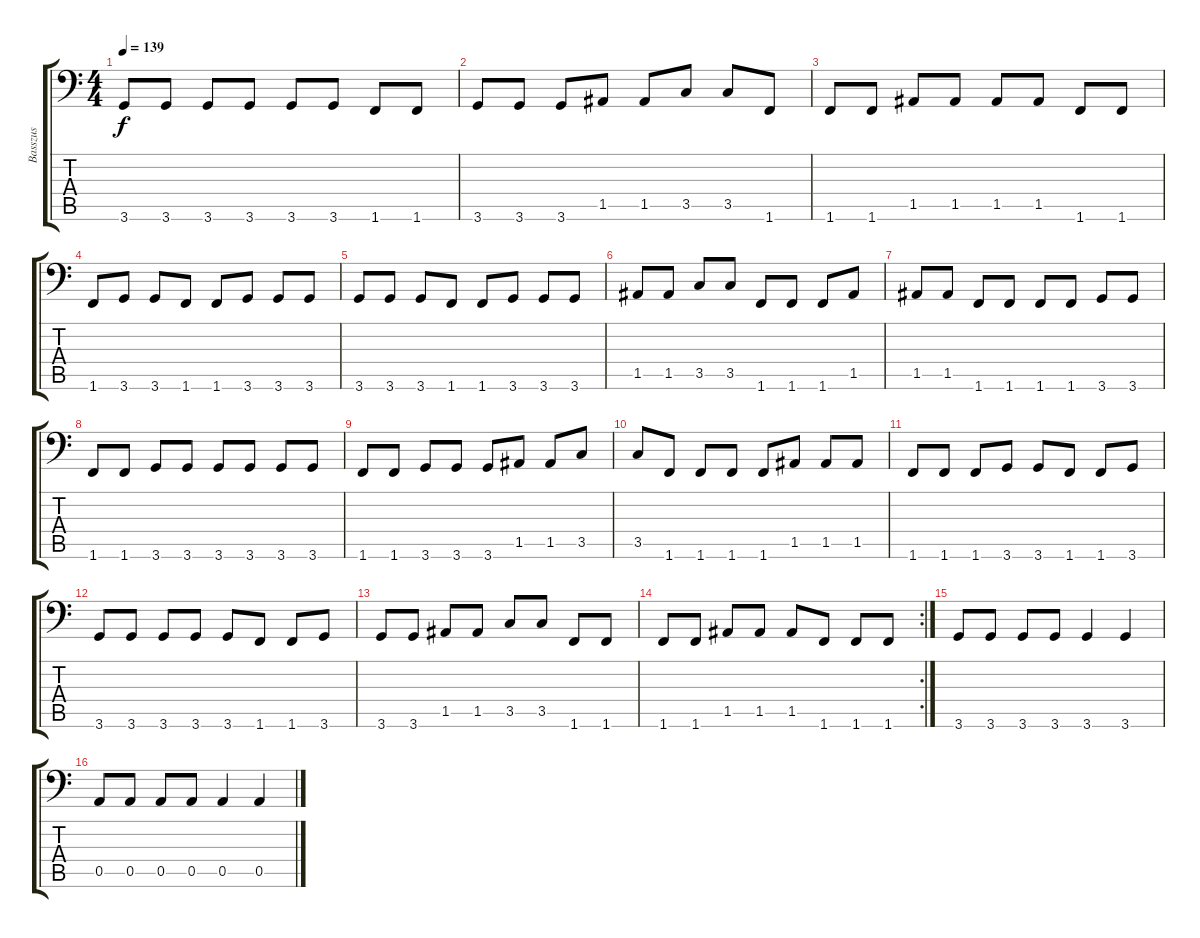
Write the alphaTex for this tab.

\track ("Basszus" "Basszus") {instrument electricbasspick}
\staff {score tabs}
\tuning (E3 B2 G2 D2 A1 E1) {hide}
\ts (4 4)
\tempo 139
\clef f4
\ks c
3.6.8{dy f} 3.6.8 3.6.8 3.6.8 3.6.8 3.6.8 1.6.8 1.6.8 |
3.6.8 3.6.8 3.6.8 1.5.8 1.5.8 3.5.8 3.5.8 1.6.8 |
1.6.8 1.6.8 1.5.8 1.5.8 1.5.8 1.5.8 1.6.8 1.6.8 |
1.6.8 3.6.8 3.6.8 1.6.8 1.6.8 3.6.8 3.6.8 3.6.8 |
3.6.8 3.6.8 3.6.8 1.6.8 1.6.8 3.6.8 3.6.8 3.6.8 |
1.5.8 1.5.8 3.5.8 3.5.8 1.6.8 1.6.8 1.6.8 1.5.8 |
1.5.8 1.5.8 1.6.8 1.6.8 1.6.8 1.6.8 3.6.8 3.6.8 |
1.6.8 1.6.8 3.6.8 3.6.8 3.6.8 3.6.8 3.6.8 3.6.8 |
1.6.8 1.6.8 3.6.8 3.6.8 3.6.8 1.5.8 1.5.8 3.5.8 |
3.5.8 1.6.8 1.6.8 1.6.8 1.6.8 1.5.8 1.5.8 1.5.8 |
1.6.8 1.6.8 1.6.8 3.6.8 3.6.8 1.6.8 1.6.8 3.6.8 |
3.6.8 3.6.8 3.6.8 3.6.8 3.6.8 1.6.8 1.6.8 3.6.8 |
3.6.8 3.6.8 1.5.8 1.5.8 3.5.8 3.5.8 1.6.8 1.6.8 |
\rc 2
1.6.8 1.6.8 1.5.8 1.5.8 1.5.8 1.6.8 1.6.8 1.6.8 |
3.6.8 3.6.8 3.6.8 3.6.8 3.6.4 3.6.4 |
0.5.8 0.5.8 0.5.8 0.5.8 0.5.4 0.5.4
